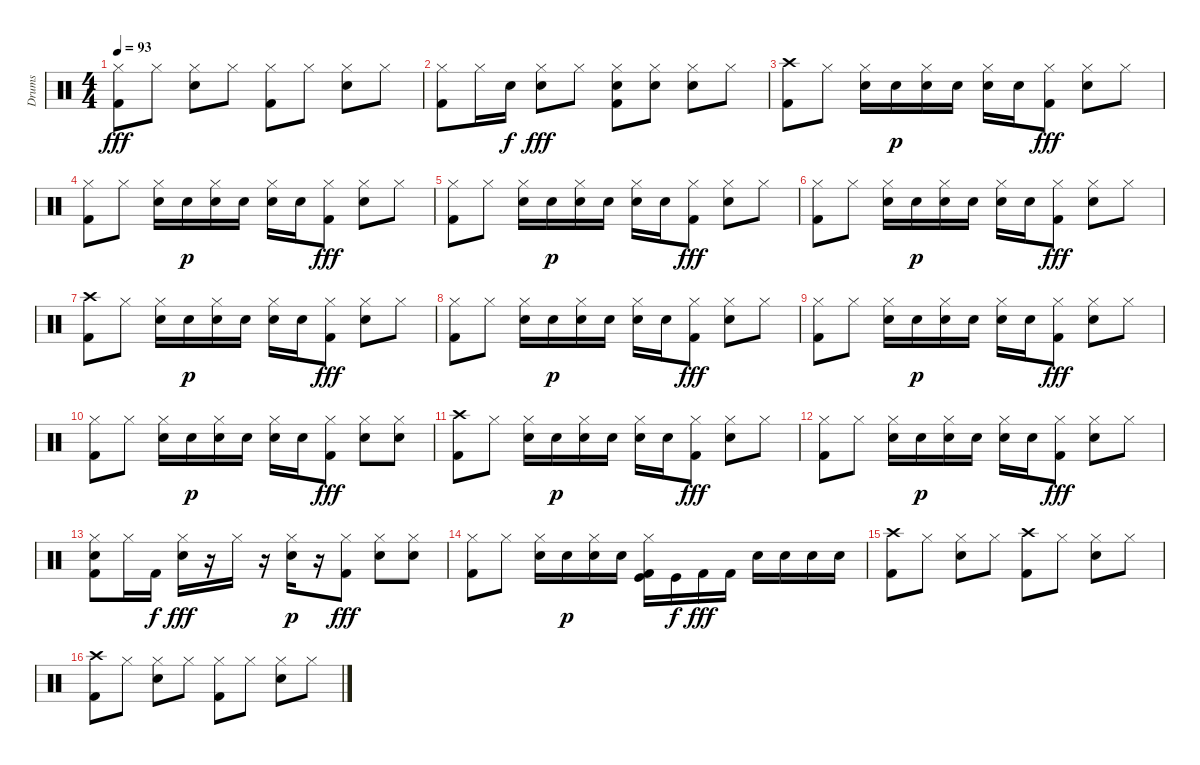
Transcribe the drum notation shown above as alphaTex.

\track ("Drums" "Drums") {instrument percussion}
\staff {score}
\articulation defaults
\ts (4 4)
\tempo 93
\clef neutral
\ks c
("Hi-Hat (closed)" "Kick (hit) 2").8{dy fff} "Hi-Hat (closed)".8 ("Hi-Hat (closed)" "Snare (hit) 2").8 "Hi-Hat (closed)".8 ("Hi-Hat (closed)" "Kick (hit) 2").8 "Hi-Hat (closed)".8 ("Hi-Hat (closed)" "Snare (hit) 2").8 "Hi-Hat (closed)".8 |
("Hi-Hat (closed)" "Kick (hit) 2").8 "Hi-Hat (closed)".16 "Snare (hit) 2".16{dy f} ("Hi-Hat (closed)" "Electric Snare (hit)").8{dy fff} "Hi-Hat (closed)".8 ("Hi-Hat (closed)" "Snare (hit) 2" "Kick (hit) 2").8 ("Hi-Hat (closed)" "Snare (hit) 2").8 ("Hi-Hat (closed)" "Snare (hit) 2").8 "Hi-Hat (closed)".8 |
("Crash high (hit)" "Kick (hit) 2").8 "Hi-Hat (closed)".8 ("Hi-Hat (closed)" "Snare (hit) 2").16 "Snare (hit) 2".16{dy p} ("Hi-Hat (closed)" "Snare (hit) 2").16 "Snare (hit) 2".16 ("Hi-Hat (closed)" "Snare (hit) 2").16 "Snare (hit) 2".16 ("Hi-Hat (closed)" "Kick (hit) 2").8{dy fff} ("Hi-Hat (closed)" "Snare (hit) 2").8 "Hi-Hat (closed)".8 |
("Hi-Hat (closed)" "Kick (hit) 2").8 "Hi-Hat (closed)".8 ("Hi-Hat (closed)" "Snare (hit) 2").16 "Snare (hit) 2".16{dy p} ("Hi-Hat (closed)" "Snare (hit) 2").16 "Snare (hit) 2".16 ("Hi-Hat (closed)" "Snare (hit) 2").16 "Snare (hit) 2".16 ("Hi-Hat (closed)" "Kick (hit) 2").8{dy fff} ("Hi-Hat (closed)" "Snare (hit) 2").8 "Hi-Hat (closed)".8 |
("Hi-Hat (closed)" "Kick (hit) 2").8 "Hi-Hat (closed)".8 ("Hi-Hat (closed)" "Snare (hit) 2").16 "Snare (hit) 2".16{dy p} ("Hi-Hat (closed)" "Snare (hit) 2").16 "Snare (hit) 2".16 ("Hi-Hat (closed)" "Snare (hit) 2").16 "Snare (hit) 2".16 ("Hi-Hat (closed)" "Kick (hit) 2").8{dy fff} ("Hi-Hat (closed)" "Snare (hit) 2").8 "Hi-Hat (closed)".8 |
("Hi-Hat (closed)" "Kick (hit) 2").8 "Hi-Hat (closed)".8 ("Hi-Hat (closed)" "Snare (hit) 2").16 "Snare (hit) 2".16{dy p} ("Hi-Hat (closed)" "Snare (hit) 2").16 "Snare (hit) 2".16 ("Hi-Hat (closed)" "Snare (hit) 2").16 "Snare (hit) 2".16 ("Hi-Hat (closed)" "Kick (hit) 2").8{dy fff} ("Hi-Hat (closed)" "Snare (hit) 2").8 "Hi-Hat (closed)".8 |
("Crash high (hit)" "Kick (hit) 2").8 "Hi-Hat (closed)".8 ("Hi-Hat (closed)" "Snare (hit) 2").16 "Snare (hit) 2".16{dy p} ("Hi-Hat (closed)" "Snare (hit) 2").16 "Snare (hit) 2".16 ("Hi-Hat (closed)" "Snare (hit) 2").16 "Snare (hit) 2".16 ("Hi-Hat (closed)" "Kick (hit) 2").8{dy fff} ("Hi-Hat (closed)" "Snare (hit) 2").8 "Hi-Hat (closed)".8 |
("Hi-Hat (closed)" "Kick (hit) 2").8 "Hi-Hat (closed)".8 ("Hi-Hat (closed)" "Snare (hit) 2").16 "Snare (hit) 2".16{dy p} ("Hi-Hat (closed)" "Snare (hit) 2").16 "Snare (hit) 2".16 ("Hi-Hat (closed)" "Snare (hit) 2").16 "Snare (hit) 2".16 ("Hi-Hat (closed)" "Kick (hit) 2").8{dy fff} ("Hi-Hat (closed)" "Snare (hit) 2").8 "Hi-Hat (closed)".8 |
("Hi-Hat (closed)" "Kick (hit) 2").8 "Hi-Hat (closed)".8 ("Hi-Hat (closed)" "Snare (hit) 2").16 "Snare (hit) 2".16{dy p} ("Hi-Hat (closed)" "Snare (hit) 2").16 "Snare (hit) 2".16 ("Hi-Hat (closed)" "Snare (hit) 2").16 "Snare (hit) 2".16 ("Hi-Hat (closed)" "Kick (hit) 2").8{dy fff} ("Hi-Hat (closed)" "Snare (hit) 2").8 "Hi-Hat (closed)".8 |
("Hi-Hat (closed)" "Kick (hit) 2").8 "Hi-Hat (closed)".8 ("Hi-Hat (closed)" "Snare (hit) 2").16 "Snare (hit) 2".16{dy p} ("Hi-Hat (closed)" "Snare (hit) 2").16 "Snare (hit) 2".16 ("Hi-Hat (closed)" "Snare (hit) 2").16 "Snare (hit) 2".16 ("Hi-Hat (closed)" "Kick (hit) 2").8{dy fff} ("Hi-Hat (closed)" "Snare (hit) 2").8 ("Hi-Hat (closed)" "Snare (hit) 2").8 |
("Crash high (hit)" "Kick (hit) 2").8 "Hi-Hat (closed)".8 ("Hi-Hat (closed)" "Snare (hit) 2").16 "Snare (hit) 2".16{dy p} ("Hi-Hat (closed)" "Snare (hit) 2").16 "Snare (hit) 2".16 ("Hi-Hat (closed)" "Snare (hit) 2").16 "Snare (hit) 2".16 ("Hi-Hat (closed)" "Kick (hit) 2").8{dy fff} ("Hi-Hat (closed)" "Snare (hit) 2").8 "Hi-Hat (closed)".8 |
("Hi-Hat (closed)" "Kick (hit) 2").8 "Hi-Hat (closed)".8 ("Hi-Hat (closed)" "Snare (hit) 2").16 "Snare (hit) 2".16{dy p} ("Hi-Hat (closed)" "Snare (hit) 2").16 "Snare (hit) 2".16 ("Hi-Hat (closed)" "Snare (hit) 2").16 "Snare (hit) 2".16 ("Hi-Hat (closed)" "Kick (hit) 2").8{dy fff} ("Hi-Hat (closed)" "Snare (hit) 2").8 "Hi-Hat (closed)".8 |
("Hi-Hat (closed)" "Snare (hit) 2" "Kick (hit) 2").8 "Hi-Hat (closed)".16 "Kick (hit) 2".16{dy f} ("Hi-Hat (closed)" "Snare (hit) 2").16{dy fff} r.16 "Hi-Hat (closed)".16 r.16 ("Hi-Hat (closed)" "Snare (hit) 2").16{dy p} r.16 ("Hi-Hat (closed)" "Kick (hit) 2").8{dy fff} ("Hi-Hat (closed)" "Snare (hit) 2").8 ("Hi-Hat (closed)" "Snare (hit) 2").8 |
("Hi-Hat (closed)" "Kick (hit) 2").8 "Hi-Hat (closed)".8 ("Hi-Hat (closed)" "Snare (hit) 2").16 "Snare (hit) 2".16{dy p} ("Hi-Hat (closed)" "Snare (hit) 2").16 "Snare (hit) 2".16 ("Hi-Hat (closed)" "Kick (hit)" "Kick (hit) 2").16 "Kick (hit)".16{dy f} "Kick (hit) 2".16{dy fff} "Kick (hit) 2".16 "Electric Snare (hit)".16 "Electric Snare (hit)".16 "Snare (hit) 2".16 "Snare (hit) 2".16 |
("Crash high (hit)" "Kick (hit) 2").8 "Hi-Hat (closed)".8 ("Hi-Hat (closed)" "Snare (hit) 2").8 "Hi-Hat (closed)".8 ("Crash high (hit)" "Kick (hit) 2").8 "Hi-Hat (closed)".8 ("Hi-Hat (closed)" "Snare (hit) 2").8 "Hi-Hat (closed)".8 |
("Crash high (hit)" "Kick (hit) 2").8 "Hi-Hat (closed)".8 ("Hi-Hat (closed)" "Snare (hit) 2").8 "Hi-Hat (closed)".8 ("Hi-Hat (closed)" "Kick (hit) 2").8 "Hi-Hat (closed)".8 ("Hi-Hat (closed)" "Snare (hit) 2").8 "Hi-Hat (closed)".8
